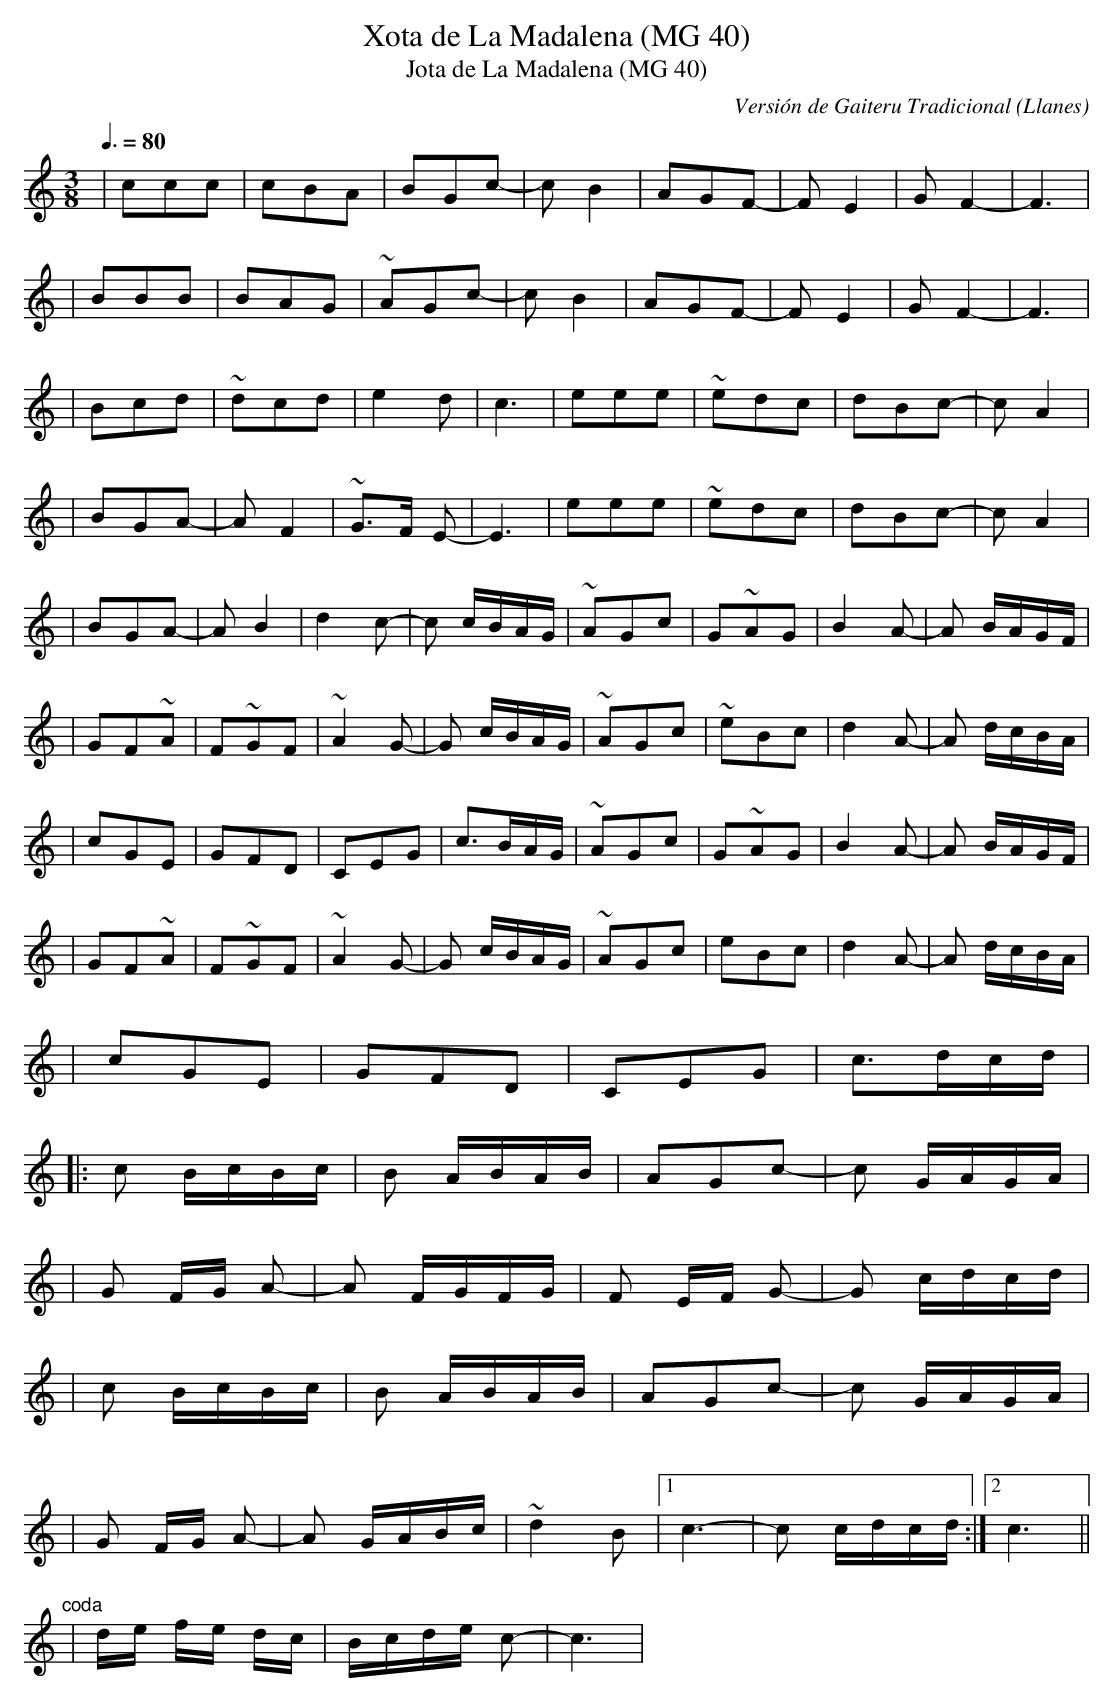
X:1
T:Xota de La Madalena (MG 40)
T:Jota de La Madalena (MG 40)
C:Versión de Gaiteru Tradicional
O:Llanes
M:3/8
L:1/8
Q:3/8=80
E:Nivel 4
K:C
|ccc|cBA|BGc-|c B2|AGF-|F E2|G F2-|F3|
|BBB|BAG|~AGc-|c B2|AGF-|F E2|G F2-|F3|
|Bcd|~dcd|e2 d|c3|eee|~edc|dBc-|c A2|
|BGA-|A F2|~G>F E-|E3|eee|~edc|dBc-|c A2|
|BGA-|A B2|d2 c-|c c/B/A/G/|~AGc|G~AG|B2 A-|A B/A/G/F/|
|GF~A|F~GF|~A2 G-|G c/B/A/G/|~AGc|~eBc|d2 A-|A d/c/B/A/|
|cGE|GFD|CEG|c>BA/G/|~AGc|G~AG|B2 A-|A B/A/G/F/|
|GF~A|F~GF|~A2 G-|G c/B/A/G/|~AGc|eBc|d2 A-|A d/c/B/A/|
|cGE|GFD|CEG|c>dc/d/|
|: c B/c/B/c/|B A/B/A/B/|AGc-|c G/A/G/A/|
|G F/G/ A-|A F/G/F/G/|F E/F/ G-|G c/d/c/d/|
|c B/c/B/c/|B A/B/A/B/|AGc-|c G/A/G/A/|
|G F/G/ A-|A G/A/B/c/|~d2 B|[1 c3-|c c/d/c/d/ :|[2 c3||
"coda"
|d/e/ f/e/ d/c/|B/c/d/e/ c-|c3|
